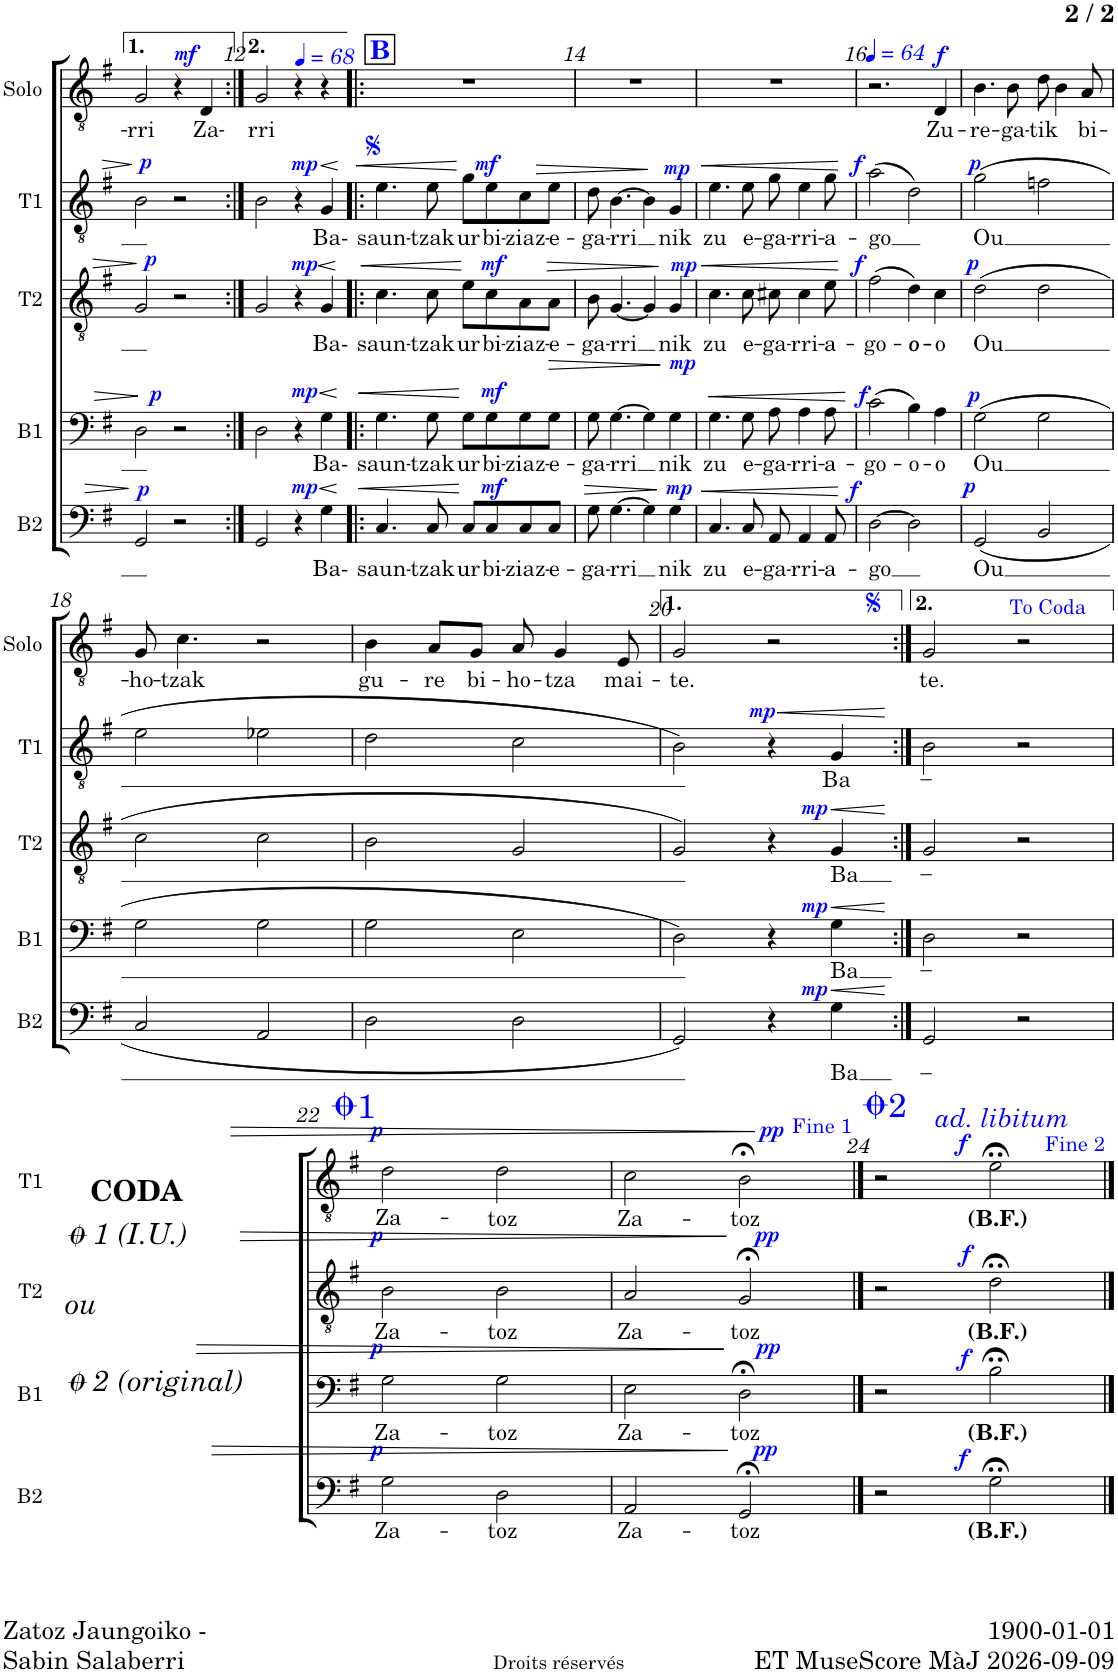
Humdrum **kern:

**kern	**text	**dynam	**kern	**text	**dynam	**kern	**text	**dynam	**kern	**text	**dynam	**kern	**text	**dynam
*part5	*part5	*part5	*part4	*part4	*part4	*part3	*part3	*part3	*part2	*part2	*part2	*part1	*part1	*part1
*staff5	*staff5	*staff5	*staff4	*staff4	*staff4	*staff3	*staff3	*staff3	*staff2	*staff2	*staff2	*staff1	*staff1	*staff1
*I"Basse	*	*	*I"Baryton	*	*	*I"Ténor 2	*	*	*I"Ténor 1	*	*	*I"Soliste	*	*
*I'B2	*	*	*I'B1	*	*	*I'T2	*	*	*I'T1	*	*	*	*	*
!!LO:PB:g=z
*clefF4	*	*	*clefF4	*	*	*clefGv2	*	*	*clefGv2	*	*	*clefGv2	*	*
*k[f#]	*	*	*k[f#]	*	*	*k[f#]	*	*	*k[f#]	*	*	*k[f#]	*	*
*M4/4	*	*	*M4/4	*	*	*M4/4	*	*	*M4/4	*	*	*M4/4	*	*
*met(c)	*	*	*met(c)	*	*	*met(c)	*	*	*met(c)	*	*	*met(c)	*	*
=11	=11	=11	=11	=11	=11	=11	=11	=11	=11	=11	=11	=11	=11	=11
!	!	!LO:DY:a	!	!	!LO:DY:a	!	!	!LO:DY:a	!	!	!LO:DY:a	!	!LO:LY:b	!
2GG/	.	p	2D\	.	p	2G/	.	p	2B\	.	p	2G/	-rri	.
2r	.	.	2r	.	.	2r	.	.	2r	.	.	4r	.	.
!	!	!	!	!	!	!	!	!	!	!	!	!	!LO:LY:b	!LO:DY:a
.	.	.	.	.	.	.	.	.	.	.	.	4D/	Za-	mf
=12:|!	=12:|!	=12:|!	=12:|!	=12:|!	=12:|!	=12:|!	=12:|!	=12:|!	=12:|!	=12:|!	=12:|!	=12:|!	=12:|!	=12:|!
!	!	!	!	!	!	!	!	!	!	!	!	!	!LO:LY:b	!
2GG/	.	.	2D\	.	.	2G/	.	.	2B\	.	.	2G/	-rri	.
*	*	*	*	*	*	*	*	*	*	*	*	*MM68	*	*
4r	.	.	4r	.	.	4r	.	.	4r	.	.	4r	.	.
!	!LO:LY:b	!LO:HP:b	!	!LO:LY:b	!LO:HP:b	!	!LO:LY:b	!LO:HP:b	!	!LO:LY:b	!LO:HP:b	!	!	!
!	!	!LO:DY:n=1:a	!	!	!LO:DY:n=1:a	!	!	!LO:DY:n=1:a	!	!	!LO:DY:n=1:a	!	!	!
4G\	Ba-	< mp	4G\	Ba-	< mp	4G/	Ba-	< mp	4G/	Ba-	< mp	4r	.	.
.	.	[	.	.	[	.	.	[	.	.	[	.	.	.
!!LO:REH:place=s1:a:B:cj:color=#0000FF:fs=14:t=B
=13!|:	=13!|:	=13!|:	=13!|:	=13!|:	=13!|:	=13!|:	=13!|:	=13!|:	=13!|:	=13!|:	=13!|:	=13!|:	=13!|:	=13!|:
!	!LO:LY:b	!LO:HP:b	!	!LO:LY:b	!LO:HP:b	!	!LO:LY:b	!LO:HP:b	!	!LO:LY:b	!LO:HP:b	!	!	!
4.C/	saun-	<	4.G\	saun-	<	4.c\	saun-	<	4.e\	saun-	<	1r	.	.
!	!LO:LY:b	!	!	!LO:LY:b	!	!	!LO:LY:b	!	!	!LO:LY:b	!	!	!	!
8C/	-tzak	.	8G\	-tzak	.	8c\	-tzak	.	8e\	-tzak	.	.	.	.
!	!LO:LY:b	!	!	!LO:LY:b	!	!	!LO:LY:b	!	!	!LO:LY:b	!	!	!	!
8C/L	ur	.	8G\L	ur	.	8e\L	ur	.	8g\L	ur	.	.	.	.
!	!LO:LY:b	!LO:DY:n=1:a	!	!LO:LY:b	!LO:DY:n=1:a	!	!LO:LY:b	!LO:DY:n=1:a	!	!LO:LY:b	!LO:DY:n=1:a	!	!	!
8C/	bi-	[ mf	8G\	bi-	[ mf	8c\	bi-	[ mf	8e\	bi-	[ mf	.	.	.
!	!LO:LY:b	!	!	!LO:LY:b	!	!	!LO:LY:b	!	!	!LO:LY:b	!	!	!	!
8C/	-ziaz-	.	8G\	-ziaz-	.	8A\	-ziaz-	.	8c\	-ziaz-	.	.	.	.
!	!LO:LY:b	!	!	!LO:LY:b	!LO:HP:b	!	!LO:LY:b	!LO:HP:b	!	!LO:LY:b	!LO:HP:b	!	!	!
8C/J	-e-	.	8G\J	-e-	>	8A\J	-e-	>	8e\J	-e-	>	.	.	.
=14	=14	=14	=14	=14	=14	=14	=14	=14	=14	=14	=14	=14	=14	=14
!	!LO:LY:b	!LO:HP:b	!	!LO:LY:b	!	!	!LO:LY:b	!	!	!LO:LY:b	!	!	!	!
8G\	-ga-	>	8G\	-ga-	.	8B\	-ga-	.	8d\	-ga-	.	1r	.	.
!	!LO:LY:b	!	!	!LO:LY:b	!	!	!LO:LY:b	!	!	!LO:LY:b	!	!	!	!
[4.G\	-rri	.	[4.G\	-rri	.	[4.G/	-rri	.	[4.B\	-rri	.	.	.	.
4G\]	.	.	4G\]	.	.	4G/]	.	.	4B\]	.	.	.	.	.
!	!LO:LY:b	!LO:DY:n=1:a	!	!LO:LY:b	!LO:DY:n=1:a	!	!LO:LY:b	!LO:DY:n=1:a	!	!LO:LY:b	!LO:DY:n=1:a	!	!	!
4G\	nik	] mp	4G\	nik	] mp	4G/	nik	] mp	4G/	nik	] mp	.	.	.
=15	=15	=15	=15	=15	=15	=15	=15	=15	=15	=15	=15	=15	=15	=15
!	!LO:LY:b	!LO:HP:b	!	!LO:LY:b	!LO:HP:b	!	!LO:LY:b	!LO:HP:b	!	!LO:LY:b	!LO:HP:b	!	!	!
4.C/	zu	<	4.G\	zu	<	4.c\	zu	<	4.e\	zu	<	1r	.	.
!	!LO:LY:b	!	!	!LO:LY:b	!	!	!LO:LY:b	!	!	!LO:LY:b	!	!	!	!
8C/	e-	.	8G\	e-	.	8c\	e-	.	8e\	e-	.	.	.	.
!	!LO:LY:b	!	!	!LO:LY:b	!	!	!LO:LY:b	!	!	!LO:LY:b	!	!	!	!
8AA/	-ga-	.	8A\	-ga-	.	8c#X\	-ga-	.	8g\	-ga-	.	.	.	.
!	!LO:LY:b	!	!	!LO:LY:b	!	!	!LO:LY:b	!	!	!LO:LY:b	!	!	!	!
4AA/	-rri-	.	4A\	-rri-	.	4c#\	-rri-	.	4e\	-rri-	.	.	.	.
!	!LO:LY:b	!	!	!LO:LY:b	!	!	!LO:LY:b	!	!	!LO:LY:b	!	!	!	!
8AA/	-a-	.	8A\	-a-	.	8e\	-a-	.	8g\	-a-	.	.	.	.
.	.	[	.	.	[	.	.	[	.	.	[	.	.	.
=16	=16	=16	=16	=16	=16	=16	=16	=16	=16	=16	=16	=16	=16	=16
*	*	*	*	*	*	*	*	*	*	*	*	*MM64	*	*
!	!LO:LY:b	!LO:DY:a	!	!LO:LY:b	!LO:DY:a	!	!LO:LY:b	!LO:DY:a	!	!LO:LY:b	!LO:DY:a	!	!	!
[2D\	-go	f	(2c\	-go-	f	(2f#\	-go-	f	(2a\	-go	f	2.r	.	.
!	!	!	!	!LO:LY:b	!	!	!LO:LY:b	!	!	!	!	!	!	!
2D\]	.	.	4B\)	-o-	.	4d\)	-o-	.	2d\)	.	.	.	.	.
!	!	!	!	!LO:LY:b	!	!	!LO:LY:b	!	!	!	!	!	!LO:LY:b	!LO:DY:a
.	.	.	4A\	-o	.	4c\	-o	.	.	.	.	4D/	Zu-	f
=17	=17	=17	=17	=17	=17	=17	=17	=17	=17	=17	=17	=17	=17	=17
!	!LO:LY:b	!LO:DY:a	!	!LO:LY:b	!LO:DY:a	!	!LO:LY:b	!LO:DY:a	!	!LO:LY:b	!LO:DY:a	!	!LO:LY:b	!
(2GG/	Ou	p	(2G\	Ou	p	(2d\	Ou	p	(2g\	Ou	p	4.B\	-re-	.
!	!	!	!	!	!	!	!	!	!	!	!	!	!LO:LY:b	!
.	.	.	.	.	.	.	.	.	.	.	.	8B\	-ga-	.
!	!	!	!	!	!	!	!	!	!	!	!	!	!LO:LY:b	!
2BB/	.	.	2G\	.	.	2d\	.	.	2fn\	.	.	8d\	-tik	.
.	.	.	.	.	.	.	.	.	.	.	.	4B\	.	.
!	!	!	!	!	!	!	!	!	!	!	!	!	!LO:LY:b	!
.	.	.	.	.	.	.	.	.	.	.	.	8A/	bi-	.
!!LO:LB:g=z
=18	=18	=18	=18	=18	=18	=18	=18	=18	=18	=18	=18	=18	=18	=18
!	!	!	!	!	!	!	!	!	!	!	!	!	!LO:LY:b	!
2C/	.	.	2G\	.	.	2c\	.	.	2e\	.	.	8G/	-ho-	.
!	!	!	!	!	!	!	!	!	!	!	!	!	!LO:LY:b	!
.	.	.	.	.	.	.	.	.	.	.	.	4.c\	-tzak	.
2AA/	.	.	2G\	.	.	2c\	.	.	2e-X\	.	.	2r	.	.
=19	=19	=19	=19	=19	=19	=19	=19	=19	=19	=19	=19	=19	=19	=19
!	!	!	!	!	!	!	!	!	!	!	!	!	!LO:LY:b	!
2D\	.	.	2G\	.	.	2B\	.	.	2d\	.	.	4B\	gu-	.
!	!	!	!	!	!	!	!	!	!	!	!	!	!LO:LY:b	!
.	.	.	.	.	.	.	.	.	.	.	.	8A/L	-re	.
!	!	!	!	!	!	!	!	!	!	!	!	!	!LO:LY:b	!
.	.	.	.	.	.	.	.	.	.	.	.	8G/J	bi-	.
!	!	!	!	!	!	!	!	!	!	!	!	!	!LO:LY:b	!
2D\	.	.	2E\	.	.	2G/	.	.	2c\	.	.	8A/	-ho-	.
!	!	!	!	!	!	!	!	!	!	!	!	!	!LO:LY:b	!
.	.	.	.	.	.	.	.	.	.	.	.	4G/	-tza	.
!	!	!	!	!	!	!	!	!	!	!	!	!	!LO:LY:b	!
.	.	.	.	.	.	.	.	.	.	.	.	8E/	mai-	.
=20	=20	=20	=20	=20	=20	=20	=20	=20	=20	=20	=20	=20	=20	=20
!	!	!	!	!	!	!	!	!	!	!	!	!	!LO:LY:b	!
2GG/)	.	.	2D\)	.	.	2G/)	.	.	2B\)	.	.	2G/	-te.	.
!	!	!	!	!	!	!	!	!	!	!	!LO:HP:b	!	!	!
!	!	!	!	!	!	!	!	!	!	!	!LO:DY:n=1:a	!	!	!
4r	.	.	4r	.	.	4r	.	.	4r	.	< mp	2r	.	.
!	!LO:LY:b	!LO:HP:b	!	!LO:LY:b	!LO:HP:b	!	!LO:LY:b	!LO:HP:b	!	!LO:LY:b	!	!	!	!
!	!	!LO:DY:n=1:a	!	!	!LO:DY:n=1:a	!	!	!LO:DY:n=1:a	!	!	!	!	!	!
4G\	-Ba	< mp	4G\	-Ba	< mp	4G/	-Ba	< mp	4G/	-Ba	.	.	.	.
.	.	[	.	.	[	.	.	[	.	.	[	.	.	.
=21:|!	=21:|!	=21:|!	=21:|!	=21:|!	=21:|!	=21:|!	=21:|!	=21:|!	=21:|!	=21:|!	=21:|!	=21:|!	=21:|!	=21:|!
!	!LO:LY:b	!	!	!LO:LY:b	!	!	!LO:LY:b	!	!	!LO:LY:b	!	!	!LO:LY:b	!
2GG/	–	.	2D\	–	.	2G/	–	.	2B\	–	.	2G/	te.	.
2r	.	.	2r	.	.	2r	.	.	2r	.	.	2r	.	.
!!LO:LB:g=z
=22	=22	=22	=22	=22	=22	=22	=22	=22	=22	=22	=22	=22	=22	=22
!	!LO:LY:b	!LO:HP:b	!	!LO:LY:b	!LO:HP:b	!	!LO:LY:b	!LO:HP:b	!	!LO:LY:b	!LO:HP:b	!	!	!
!	!	!LO:DY:n=1:a	!	!	!LO:DY:n=1:a	!	!	!LO:DY:n=1:a	!	!	!LO:DY:n=1:a	!	!	!
2G\	Za-	> p	2G\	Za-	> p	2B\	Za-	> p	2d\	Za-	> p	1r	.	.
!	!LO:LY:b	!	!	!LO:LY:b	!	!	!LO:LY:b	!	!	!LO:LY:b	!	!	!	!
2D\	-toz	.	2G\	-toz	.	2B\	-toz	.	2d\	-toz	.	.	.	.
=23	=23	=23	=23	=23	=23	=23	=23	=23	=23	=23	=23	=23	=23	=23
!	!LO:LY:b	!	!	!LO:LY:b	!	!	!LO:LY:b	!	!	!LO:LY:b	!	!	!	!
2AA/	Za-	.	2E\	Za-	.	2A/	Za-	.	2c\	Za-	.	1r	.	.
!	!LO:LY:b	!LO:DY:n=1:a	!	!LO:LY:b	!LO:DY:n=1:a	!	!LO:LY:b	!LO:DY:n=1:a	!	!LO:LY:b	!LO:DY:n=1:a	!	!	!
2GG;</	-toz	] pp	2D;<\	-toz	] pp	2G;</	-toz	] pp	2B;<\	-toz	] pp	.	.	.
!	!	!	!	!	!	!	!	!	!	!	!	!LO:TX:a:color=#0000FF:t=Fine 1	!	!
==24	==24	==24	==24	==24	==24	==24	==24	==24	==24	==24	==24	==24	==24	==24
*	*	*	*	*	*	*	*	*	*^	*	*	*	*	*
2r	.	.	2r	.	.	2r	.	.	2r	4ryy	.	.	1r	.	.
!	!	!	!	!	!	!	!	!	!	!LO:TX:a:i:color=#0000FF:t=ad. libitum	!	!	!	!	!
.	.	.	.	.	.	.	.	.	.	2.ryy	.	.	.	.	.
!	!LO:LY:b	!LO:DY:a	!	!LO:LY:b	!LO:DY:a	!	!LO:LY:b	!LO:DY:a	!	!	!LO:LY:b	!LO:DY:a	!	!	!
2G;<\	(B.F.)	f	2B;<\	(B.F.)	f	2d;<\	(B.F.)	f	2e;<\	.	(B.F.)	f	.	.	.
!	!	!	!	!	!	!	!	!	!	!	!	!	!LO:TX:a:color=#0000FF:t=Fine 2	!	!
*	*	*	*	*	*	*	*	*	*v	*v	*	*	*	*	*
==	==	==	==	==	==	==	==	==	==	==	==	==	==	==
*-	*-	*-	*-	*-	*-	*-	*-	*-	*-	*-	*-	*-	*-	*-
